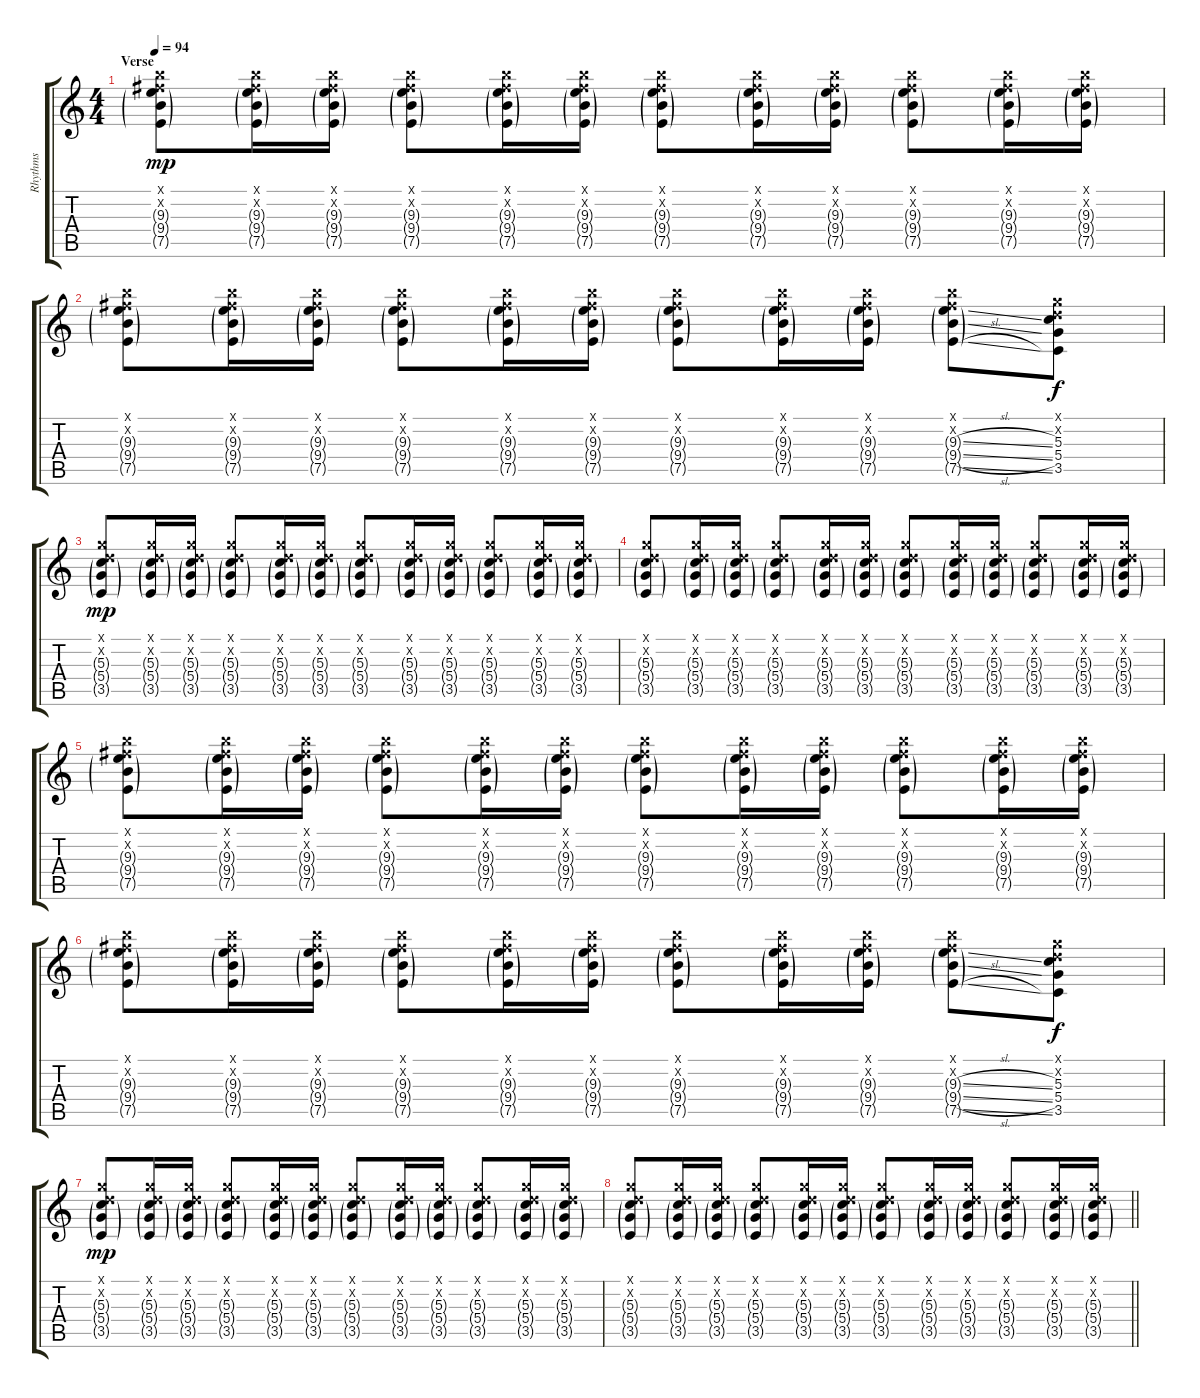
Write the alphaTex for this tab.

\track ("Rhythms" "Rhythms") {instrument acousticguitarsteel}
\staff {score tabs}
\tuning (E4 B3 G3 D3 A2 E2) {hide}
\ts (4 4)
\section ("" "Verse")
\tempo 94
\clef g2
\ks c
(7.1{x} 7.2{x} 9.3{g} 9.4{g} 7.5{g}).8{dy mp} (7.1{x} 7.2{x} 9.3{g} 9.4{g} 7.5{g}).16 (7.1{x} 7.2{x} 9.3{g} 9.4{g} 7.5{g}).16 (7.1{x} 7.2{x} 9.3{g} 9.4{g} 7.5{g}).8 (7.1{x} 7.2{x} 9.3{g} 9.4{g} 7.5{g}).16 (7.1{x} 7.2{x} 9.3{g} 9.4{g} 7.5{g}).16 (7.1{x} 7.2{x} 9.3{g} 9.4{g} 7.5{g}).8 (7.1{x} 7.2{x} 9.3{g} 9.4{g} 7.5{g}).16 (7.1{x} 7.2{x} 9.3{g} 9.4{g} 7.5{g}).16 (7.1{x} 7.2{x} 9.3{g} 9.4{g} 7.5{g}).8 (7.1{x} 7.2{x} 9.3{g} 9.4{g} 7.5{g}).16 (7.1{x} 7.2{x} 9.3{g} 9.4{g} 7.5{g}).16 |
(7.1{x} 7.2{x} 9.3{g} 9.4{g} 7.5{g}).8 (7.1{x} 7.2{x} 9.3{g} 9.4{g} 7.5{g}).16 (7.1{x} 7.2{x} 9.3{g} 9.4{g} 7.5{g}).16 (7.1{x} 7.2{x} 9.3{g} 9.4{g} 7.5{g}).8 (7.1{x} 7.2{x} 9.3{g} 9.4{g} 7.5{g}).16 (7.1{x} 7.2{x} 9.3{g} 9.4{g} 7.5{g}).16 (7.1{x} 7.2{x} 9.3{g} 9.4{g} 7.5{g}).8 (7.1{x} 7.2{x} 9.3{g} 9.4{g} 7.5{g}).16 (7.1{x} 7.2{x} 9.3{g} 9.4{g} 7.5{g}).16 (7.1{x} 7.2{x} 9.3{sl g} 9.4{sl g} 7.5{sl g}).8 (3.1{x} 3.2{x} 5.3 5.4 3.5).8{dy f} |
(3.1{x} 3.2{x} 5.3{g} 5.4{g} 3.5{g}).8{dy mp} (3.1{x} 3.2{x} 5.3{g} 5.4{g} 3.5{g}).16 (3.1{x} 3.2{x} 5.3{g} 5.4{g} 3.5{g}).16 (3.1{x} 3.2{x} 5.3{g} 5.4{g} 3.5{g}).8 (3.1{x} 3.2{x} 5.3{g} 5.4{g} 3.5{g}).16 (3.1{x} 3.2{x} 5.3{g} 5.4{g} 3.5{g}).16 (3.1{x} 3.2{x} 5.3{g} 5.4{g} 3.5{g}).8 (3.1{x} 3.2{x} 5.3{g} 5.4{g} 3.5{g}).16 (3.1{x} 3.2{x} 5.3{g} 5.4{g} 3.5{g}).16 (3.1{x} 3.2{x} 5.3{g} 5.4{g} 3.5{g}).8 (3.1{x} 3.2{x} 5.3{g} 5.4{g} 3.5{g}).16 (3.1{x} 3.2{x} 5.3{g} 5.4{g} 3.5{g}).16 |
(3.1{x} 3.2{x} 5.3{g} 5.4{g} 3.5{g}).8 (3.1{x} 3.2{x} 5.3{g} 5.4{g} 3.5{g}).16 (3.1{x} 3.2{x} 5.3{g} 5.4{g} 3.5{g}).16 (3.1{x} 3.2{x} 5.3{g} 5.4{g} 3.5{g}).8 (3.1{x} 3.2{x} 5.3{g} 5.4{g} 3.5{g}).16 (3.1{x} 3.2{x} 5.3{g} 5.4{g} 3.5{g}).16 (3.1{x} 3.2{x} 5.3{g} 5.4{g} 3.5{g}).8 (3.1{x} 3.2{x} 5.3{g} 5.4{g} 3.5{g}).16 (3.1{x} 3.2{x} 5.3{g} 5.4{g} 3.5{g}).16 (3.1{x} 3.2{x} 5.3{g} 5.4{g} 3.5{g}).8 (3.1{x} 3.2{x} 5.3{g} 5.4{g} 3.5{g}).16 (3.1{x} 3.2{x} 5.3{g} 5.4{g} 3.5{g}).16 |
(7.1{x} 7.2{x} 9.3{g} 9.4{g} 7.5{g}).8 (7.1{x} 7.2{x} 9.3{g} 9.4{g} 7.5{g}).16 (7.1{x} 7.2{x} 9.3{g} 9.4{g} 7.5{g}).16 (7.1{x} 7.2{x} 9.3{g} 9.4{g} 7.5{g}).8 (7.1{x} 7.2{x} 9.3{g} 9.4{g} 7.5{g}).16 (7.1{x} 7.2{x} 9.3{g} 9.4{g} 7.5{g}).16 (7.1{x} 7.2{x} 9.3{g} 9.4{g} 7.5{g}).8 (7.1{x} 7.2{x} 9.3{g} 9.4{g} 7.5{g}).16 (7.1{x} 7.2{x} 9.3{g} 9.4{g} 7.5{g}).16 (7.1{x} 7.2{x} 9.3{g} 9.4{g} 7.5{g}).8 (7.1{x} 7.2{x} 9.3{g} 9.4{g} 7.5{g}).16 (7.1{x} 7.2{x} 9.3{g} 9.4{g} 7.5{g}).16 |
(7.1{x} 7.2{x} 9.3{g} 9.4{g} 7.5{g}).8 (7.1{x} 7.2{x} 9.3{g} 9.4{g} 7.5{g}).16 (7.1{x} 7.2{x} 9.3{g} 9.4{g} 7.5{g}).16 (7.1{x} 7.2{x} 9.3{g} 9.4{g} 7.5{g}).8 (7.1{x} 7.2{x} 9.3{g} 9.4{g} 7.5{g}).16 (7.1{x} 7.2{x} 9.3{g} 9.4{g} 7.5{g}).16 (7.1{x} 7.2{x} 9.3{g} 9.4{g} 7.5{g}).8 (7.1{x} 7.2{x} 9.3{g} 9.4{g} 7.5{g}).16 (7.1{x} 7.2{x} 9.3{g} 9.4{g} 7.5{g}).16 (7.1{x} 7.2{x} 9.3{sl g} 9.4{sl g} 7.5{sl g}).8 (3.1{x} 3.2{x} 5.3 5.4 3.5).8{dy f} |
(3.1{x} 3.2{x} 5.3{g} 5.4{g} 3.5{g}).8{dy mp} (3.1{x} 3.2{x} 5.3{g} 5.4{g} 3.5{g}).16 (3.1{x} 3.2{x} 5.3{g} 5.4{g} 3.5{g}).16 (3.1{x} 3.2{x} 5.3{g} 5.4{g} 3.5{g}).8 (3.1{x} 3.2{x} 5.3{g} 5.4{g} 3.5{g}).16 (3.1{x} 3.2{x} 5.3{g} 5.4{g} 3.5{g}).16 (3.1{x} 3.2{x} 5.3{g} 5.4{g} 3.5{g}).8 (3.1{x} 3.2{x} 5.3{g} 5.4{g} 3.5{g}).16 (3.1{x} 3.2{x} 5.3{g} 5.4{g} 3.5{g}).16 (3.1{x} 3.2{x} 5.3{g} 5.4{g} 3.5{g}).8 (3.1{x} 3.2{x} 5.3{g} 5.4{g} 3.5{g}).16 (3.1{x} 3.2{x} 5.3{g} 5.4{g} 3.5{g}).16 |
\barLineRight lightlight
(3.1{x} 3.2{x} 5.3{g} 5.4{g} 3.5{g}).8 (3.1{x} 3.2{x} 5.3{g} 5.4{g} 3.5{g}).16 (3.1{x} 3.2{x} 5.3{g} 5.4{g} 3.5{g}).16 (3.1{x} 3.2{x} 5.3{g} 5.4{g} 3.5{g}).8 (3.1{x} 3.2{x} 5.3{g} 5.4{g} 3.5{g}).16 (3.1{x} 3.2{x} 5.3{g} 5.4{g} 3.5{g}).16 (3.1{x} 3.2{x} 5.3{g} 5.4{g} 3.5{g}).8 (3.1{x} 3.2{x} 5.3{g} 5.4{g} 3.5{g}).16 (3.1{x} 3.2{x} 5.3{g} 5.4{g} 3.5{g}).16 (3.1{x} 3.2{x} 5.3{g} 5.4{g} 3.5{g}).8 (3.1{x} 3.2{x} 5.3{g} 5.4{g} 3.5{g}).16 (3.1{x} 3.2{x} 5.3{g} 5.4{g} 3.5{g}).16
